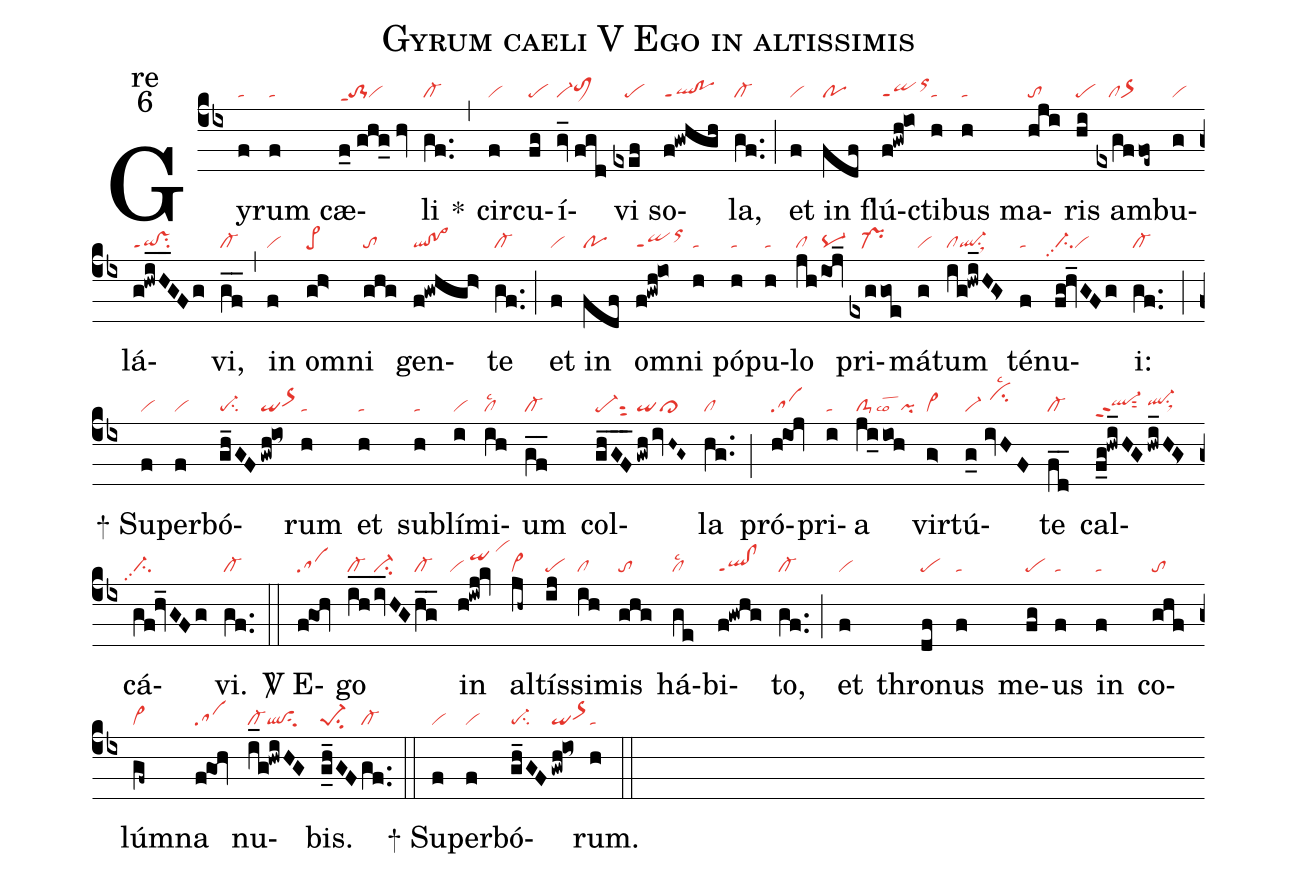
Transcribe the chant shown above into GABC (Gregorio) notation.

name:Gyrum caeli V Ego in altissimis;
office-part:re;
mode:6;
nabc-lines:1;
%%
(cb4) Gy(f|ta)rum(f|ta)
cæ(f_0//ghg_//hv|to-1ppt1vi)li(gf..|cl-) <sp>*</sp>(,)
cir(f|vi)cu(fg|pe)í(gv_//fgd|vi-toM1hh)vi(exef|///pe)
so(f!gwhgh|ql!poppt1)la,(gf..|cl-) (;)
et(f|vi) in(fdf|po)
flú(f!gwh@io|qippt1orhj)cti(h|ta)bus(h|ta)
ma(hji|to)ris(hi|pe)
am(exgffoe~|///clor>)bu(g|vi)lá(g!hwiH__GFg|qi!vsppt1su2)vi,(gf__|cl-) (,)
in(f|vi) om(gh>|pe>)ni(ghg|to)
gen(f!gwhgh>|ql!po>)te(gf..|cl-) (;)
et(f|vi) in(fdf|po)  om(f!gwh@io|qippt1orhj)ni(h|ta)
pó(h|ta)pu(h|ta)lo(jh|cl|ioj_|pq-)
pri(exggoe|///pr-)má(g|vi)tum(ig!hwi_HG>|clql-su1sux1)
té(f|ta)nu(fg@hv_GFg|ci-pp2vi)i:(gf..|cl-) (;)

<sp>+</sp>
Su(f|vi)per(f|vi)bó(gh_GF|pe-su2|gwh@io~|qior>hh)rum(h|ta)
et(h|ta) su(h|ta)blí(i|vi)mi(ih|cllsc2)um(gf__|cl-)
col(ghGF___|pe-sut2|gwh|qi|ivH~G~|//ci~)la(hg..|cl) (;)
pró(h@ioj|sa)pri(i|ta)a(ji_ioh|clS-pilsco1)
vir(g>|vi>)tú(g_0//ivHF|vi-//cihjlsc2)te(fd__|cl-)
cal(f_g@hwi_HG|ql-hhppt2sut2|hwi_HG>|ql-hhsu1sux1)cá(gf@hv_GFg|ci-pp2)vi.(gf..|cl-) (::)

<sp>V/</sp>
E(f@goh|sa)go(ih__|cl-|iv_HG|ci-|hg__|cl-)
in(h@iwj@kv|``vi/qihj/vihm)
al(jh~|cl~)tís(ij|pe)si(ih|cl)mis(ghg|to)
há(ge|cllsc2)bi(f@gwhg|ql!clppt1)to,(gf..|cl-) (;)
et(f|vi) thro(df|pe)nus(f|ta) me(fg|pe)us(f|ta)
in(f|ta) co(ghf|to)lúm(gf~|cl~)na(f@goh|sa)
nu(i_g@hwiHG|cl-qlsu2)bis.(gh__GF|pe-1su2|gf..|cl-) (::)

<sp>+</sp>
Su(f|vi)per(f|vi)bó(gh_GF|pe-su2|gwh@io~|qior>hh)rum.(h|ta) (::)
